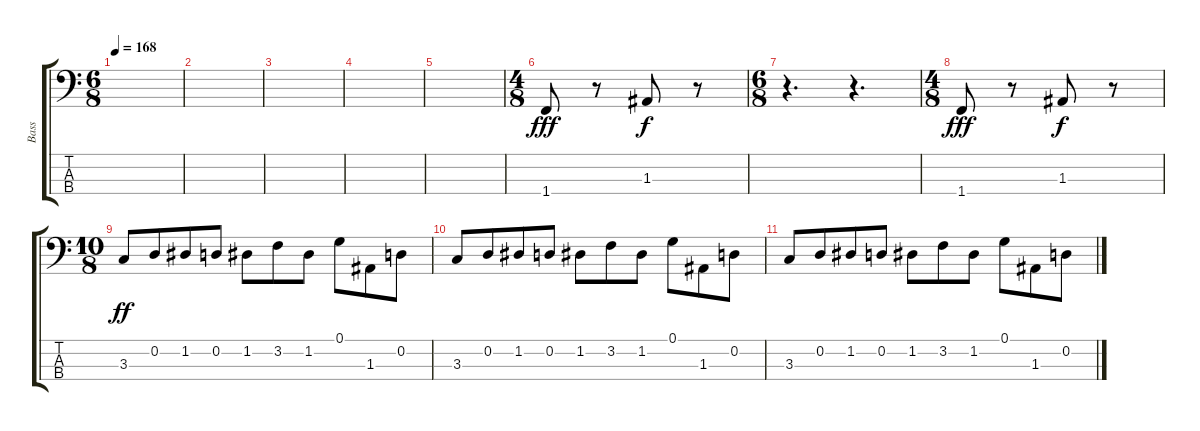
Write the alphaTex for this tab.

\track ("Bass" "Bass") {instrument electricbassfinger}
\staff {score tabs}
\tuning (G2 D2 A1 E1) {hide}
\ts (6 8)
\tempo 168
\clef f4
\ks c
|
|
|
|
|
\ts (4 8)
1.4.8{dy fff} r.8 1.3.8{dy f} r.8 |
\ts (6 8)
r.4{d} r.4{d} |
\ts (4 8)
1.4.8{dy fff} r.8 1.3.8{dy f} r.8 |
\ts (10 8)
3.3.8{dy ff} 0.2.8 1.2.8 0.2.8 1.2.8 3.2.8 1.2.8 0.1.8 1.3.8 0.2.8 |
3.3.8 0.2.8 1.2.8 0.2.8 1.2.8 3.2.8 1.2.8 0.1.8 1.3.8 0.2.8 |
3.3.8 0.2.8 1.2.8 0.2.8 1.2.8 3.2.8 1.2.8 0.1.8 1.3.8 0.2.8
